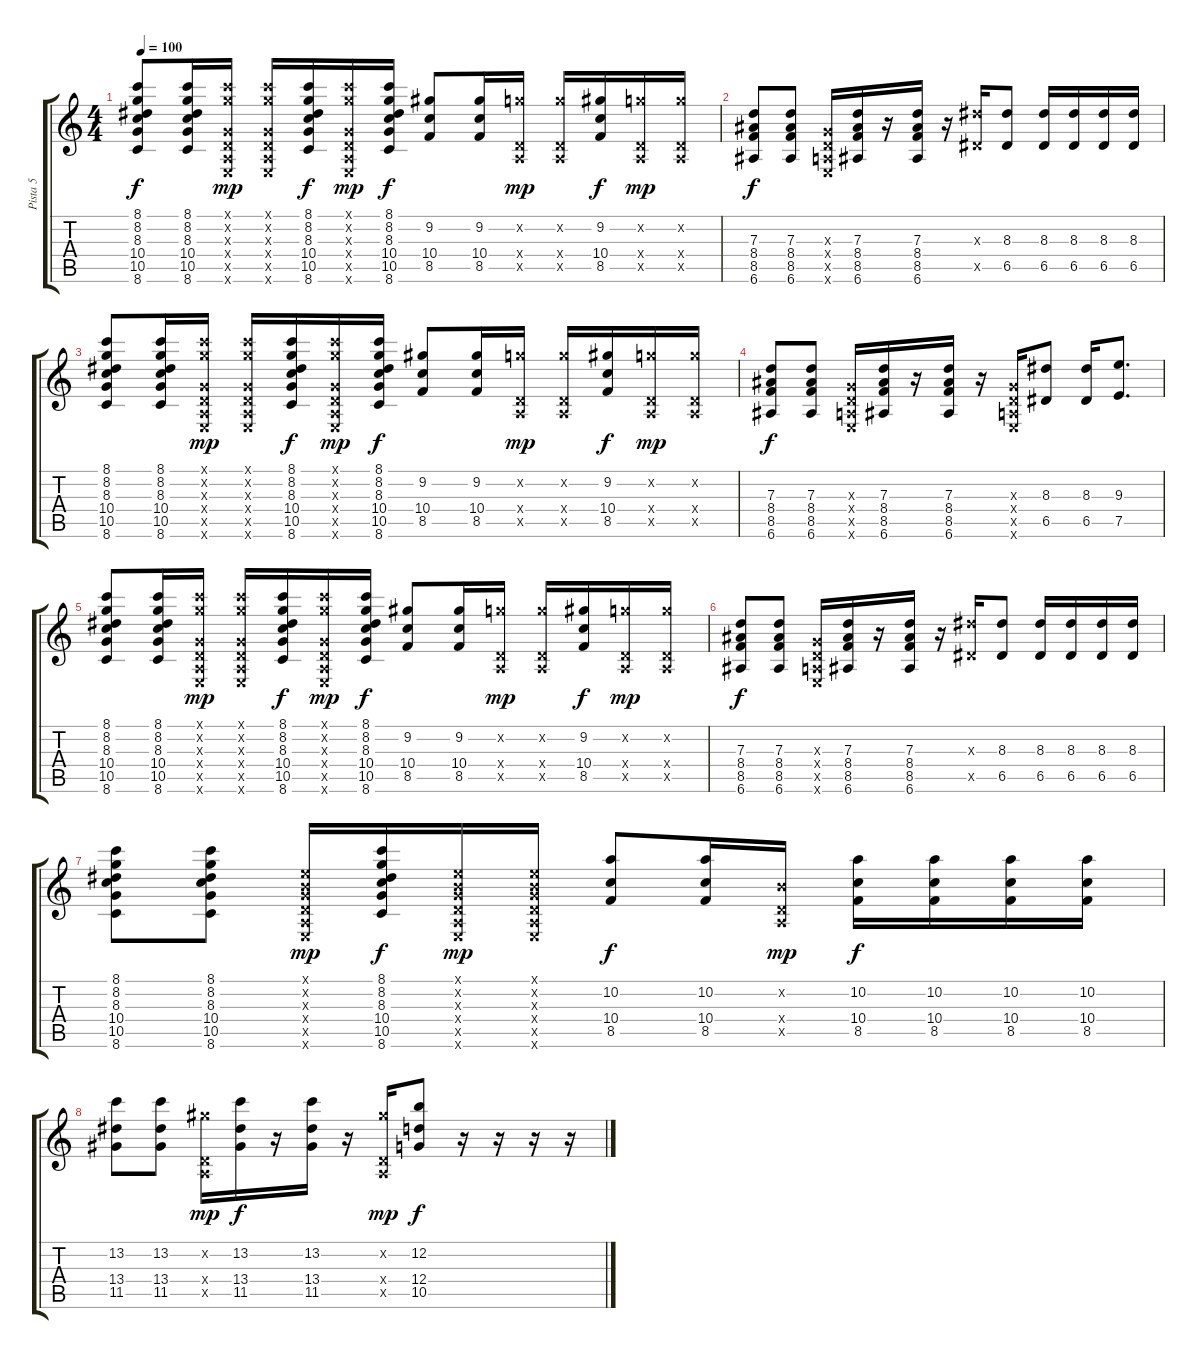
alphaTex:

\track ("Pista 5" "Pista 5") {instrument distortionguitar}
\staff {score tabs}
\tuning (E4 B3 G3 D3 A2 E2) {hide}
\ts (4 4)
\tempo 100
\clef g2
\ks c
(8.1 8.2 8.3 10.4 10.5 8.6).8{dy f volume 10 instrument distortionguitar} (8.1 8.2 8.3 10.4 10.5 8.6).16 (8.1{x} 8.2{x} 0.3{x} 0.4{x} 0.5{x} 0.6{x}).16{dy mp} (8.1{x} 8.2{x} 0.3{x} 0.4{x} 0.5{x} 0.6{x}).16 (8.1 8.2 8.3 10.4 10.5 8.6).16{dy f} (8.1{x} 8.2{x} 0.3{x} 0.4{x} 0.5{x} 0.6{x}).16{dy mp} (8.1 8.2 8.3 10.4 10.5 8.6).16{dy f} (9.2 10.4 8.5).8 (9.2 10.4 8.5).16 (8.2{x} 0.4{x} 0.5{x}).16{dy mp} (8.2{x} 0.4{x} 0.5{x}).16 (9.2 10.4 8.5).16{dy f} (8.2{x} 0.4{x} 0.5{x}).16{dy mp} (8.2{x} 0.4{x} 0.5{x}).16 |
(7.3 8.4 8.5 6.6).8{dy f} (7.3 8.4 8.5 6.6).8 (0.3{x} 0.4{x} 0.5{x} 0.6{x}).16 (7.3 8.4 8.5 6.6).16 r.16 (7.3 8.4 8.5 6.6).16 r.16 (8.3{x} 6.5{x}).16 (8.3 6.5).8 (8.3 6.5).16 (8.3 6.5).16 (8.3 6.5).16 (8.3 6.5).16 |
(8.1 8.2 8.3 10.4 10.5 8.6).8 (8.1 8.2 8.3 10.4 10.5 8.6).16 (8.1{x} 8.2{x} 0.3{x} 0.4{x} 0.5{x} 0.6{x}).16{dy mp} (8.1{x} 8.2{x} 0.3{x} 0.4{x} 0.5{x} 0.6{x}).16 (8.1 8.2 8.3 10.4 10.5 8.6).16{dy f} (8.1{x} 8.2{x} 0.3{x} 0.4{x} 0.5{x} 0.6{x}).16{dy mp} (8.1 8.2 8.3 10.4 10.5 8.6).16{dy f} (9.2 10.4 8.5).8 (9.2 10.4 8.5).16 (8.2{x} 0.4{x} 0.5{x}).16{dy mp} (8.2{x} 0.4{x} 0.5{x}).16 (9.2 10.4 8.5).16{dy f} (8.2{x} 0.4{x} 0.5{x}).16{dy mp} (8.2{x} 0.4{x} 0.5{x}).16 |
(7.3 8.4 8.5 6.6).8{dy f} (7.3 8.4 8.5 6.6).8 (0.3{x} 0.4{x} 0.5{x} 0.6{x}).16 (7.3 8.4 8.5 6.6).16 r.16 (7.3 8.4 8.5 6.6).16 r.16 (0.3{x} 0.4{x} 0.5{x} 0.6{x}).16 (8.3 6.5).8 (8.3 6.5).16 (9.3 7.5).8{d} |
(8.1 8.2 8.3 10.4 10.5 8.6).8 (8.1 8.2 8.3 10.4 10.5 8.6).16 (8.1{x} 8.2{x} 0.3{x} 0.4{x} 0.5{x} 0.6{x}).16{dy mp} (8.1{x} 8.2{x} 0.3{x} 0.4{x} 0.5{x} 0.6{x}).16 (8.1 8.2 8.3 10.4 10.5 8.6).16{dy f} (8.1{x} 8.2{x} 0.3{x} 0.4{x} 0.5{x} 0.6{x}).16{dy mp} (8.1 8.2 8.3 10.4 10.5 8.6).16{dy f} (9.2 10.4 8.5).8 (9.2 10.4 8.5).16 (8.2{x} 0.4{x} 0.5{x}).16{dy mp} (8.2{x} 0.4{x} 0.5{x}).16 (9.2 10.4 8.5).16{dy f} (8.2{x} 0.4{x} 0.5{x}).16{dy mp} (8.2{x} 0.4{x} 0.5{x}).16 |
(7.3 8.4 8.5 6.6).8{dy f} (7.3 8.4 8.5 6.6).8 (0.3{x} 0.4{x} 0.5{x} 0.6{x}).16 (7.3 8.4 8.5 6.6).16 r.16 (7.3 8.4 8.5 6.6).16 r.16 (8.3{x} 6.5{x}).16 (8.3 6.5).8 (8.3 6.5).16 (8.3 6.5).16 (8.3 6.5).16 (8.3 6.5).16 |
(8.1 8.2 8.3 10.4 10.5 8.6).8 (8.1 8.2 8.3 10.4 10.5 8.6).8 (0.1{x} 0.2{x} 0.3{x} 0.4{x} 0.5{x} 0.6{x}).16{dy mp} (8.1 8.2 8.3 10.4 10.5 8.6).16{dy f} (0.1{x} 0.2{x} 0.3{x} 0.4{x} 0.5{x} 0.6{x}).16{dy mp} (0.1{x} 0.2{x} 0.3{x} 0.4{x} 0.5{x} 0.6{x}).16 (10.2 10.4 8.5).8{dy f} (10.2 10.4 8.5).16 (0.2{x} 0.4{x} 0.5{x}).16{dy mp} (10.2 10.4 8.5).16{dy f} (10.2 10.4 8.5).16 (10.2 10.4 8.5).16 (10.2 10.4 8.5).16 |
(13.2 13.4 11.5).8 (13.2 13.4 11.5).8 (9.2{x} 0.4{x} 0.5{x}).16{dy mp} (13.2 13.4 11.5).16{dy f} r.16 (13.2 13.4 11.5).16 r.16 (9.2{x} 0.4{x} 0.5{x}).16{dy mp} (12.2 12.4 10.5).8{dy f} r.16 r.16 r.16 r.16
